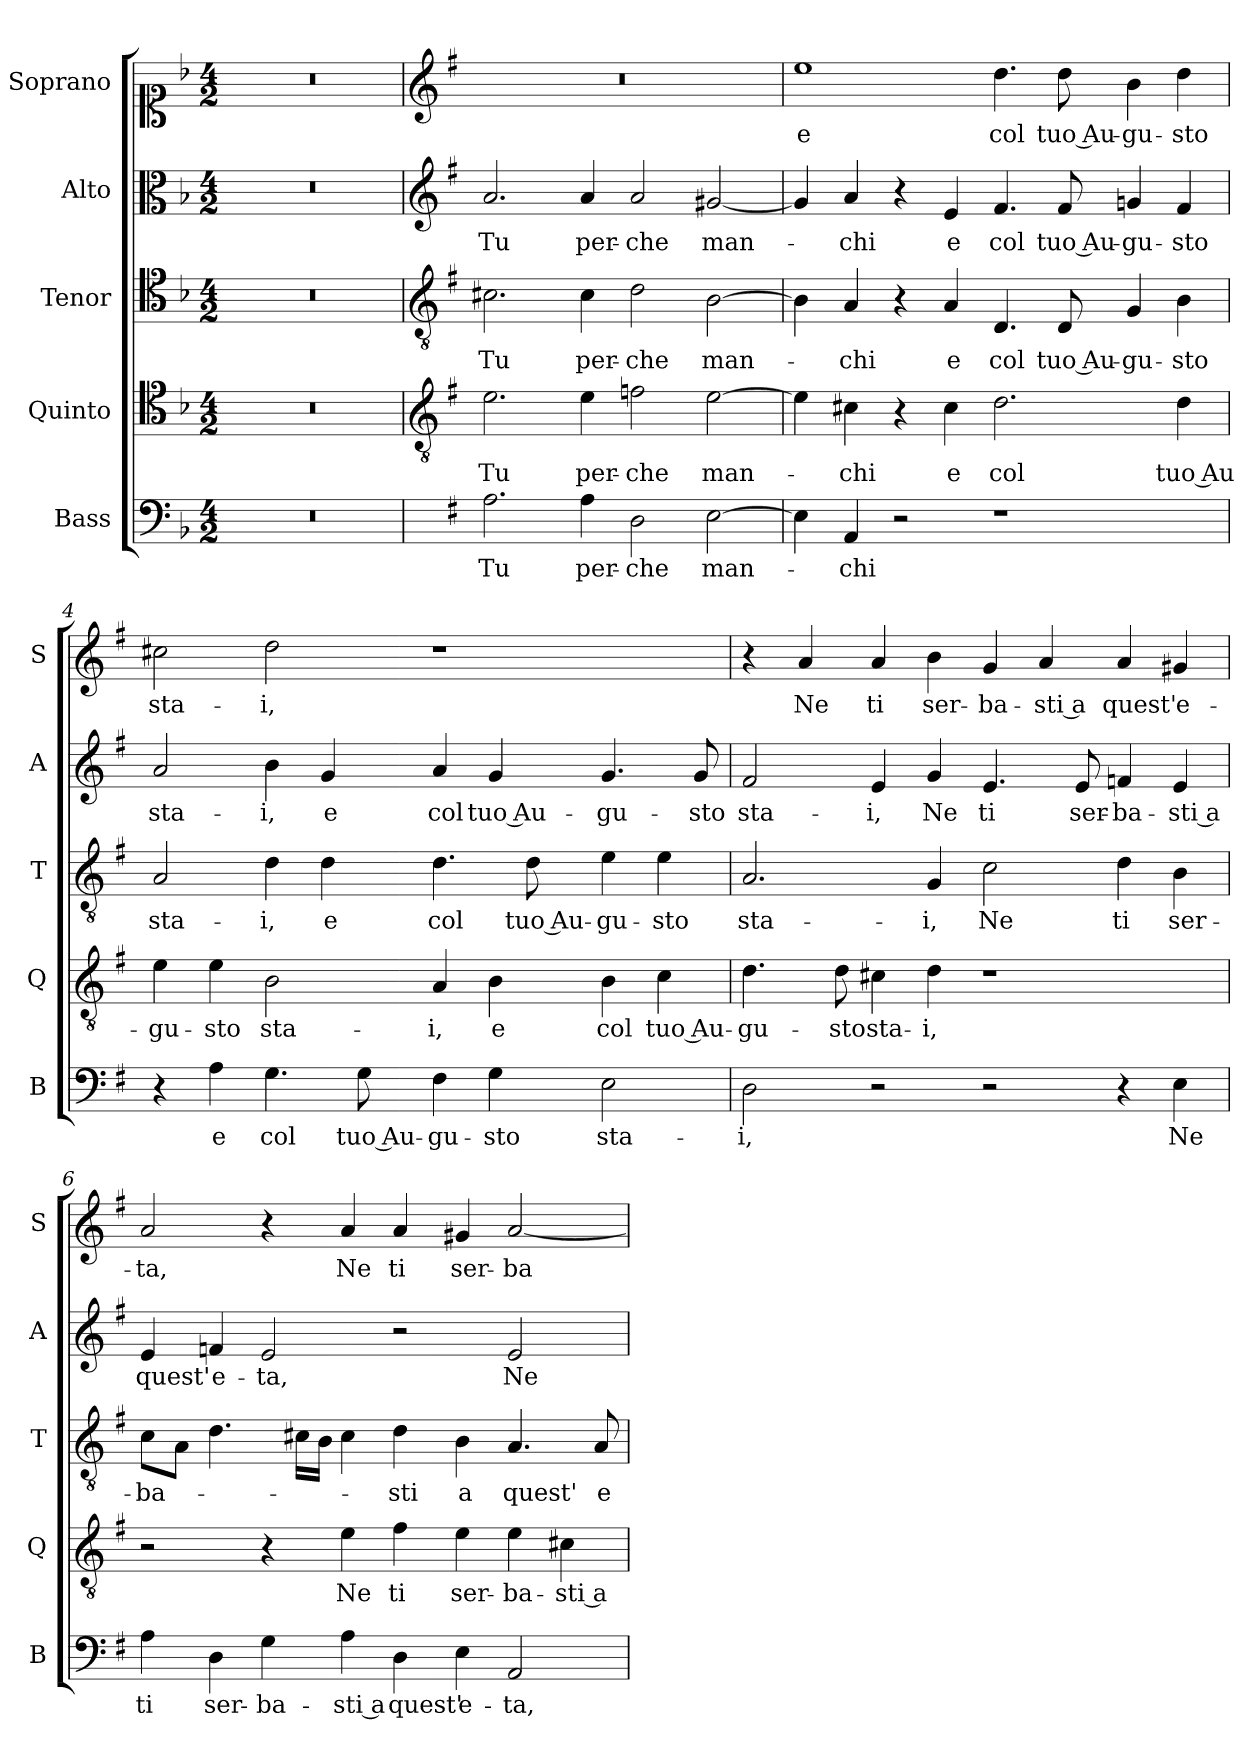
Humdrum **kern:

**kern	**text	**kern	**text	**kern	**text	**kern	**text	**kern	**text
*part5	*part5	*part4	*part4	*part3	*part3	*part2	*part2	*part1	*part1
*staff5	*staff5	*staff4	*staff4	*staff3	*staff3	*staff2	*staff2	*staff1	*staff1
*I"Bass	*	*I"Quinto	*	*I"Tenor	*	*I"Alto	*	*I"Soprano	*
*I'B	*	*I'Q	*	*I'T	*	*I'A	*	*I'S	*
*clefF4	*	*clefC4	*	*clefC4	*	*clefC3	*	*clefC1	*
*k[b-]	*	*k[b-]	*	*k[b-]	*	*k[b-]	*	*k[b-]	*
*F:	*	*F:	*	*F:	*	*F:	*	*F:	*
*M4/2	*	*M4/2	*	*M4/2	*	*M4/2	*	*M4/2	*
=1	=1	=1	=1	=1	=1	=1	=1	=1	=1
0r	.	0r	.	0r	.	0r	.	0r	.
=2	=2	=2	=2	=2	=2	=2	=2	=2	=2
*	*	*clefGv2	*	*clefGv2	*	*clefG2	*	*clefG2	*
*k[f#]	*	*k[f#]	*	*k[f#]	*	*k[f#]	*	*k[f#]	*
*G:	*	*G:	*	*G:	*	*G:	*	*G:	*
!	!LO:LY:b	!	!LO:LY:b	!	!LO:LY:b	!	!LO:LY:b	!	!
2.A\	Tu	2.e\	Tu	2.c#X\	Tu	2.a/	Tu	0r	.
!	!LO:LY:b	!	!LO:LY:b	!	!LO:LY:b	!	!LO:LY:b	!	!
4A\	per-	4e\	per-	4c#\	per-	4a/	per-	.	.
!	!LO:LY:b	!	!LO:LY:b	!	!LO:LY:b	!	!LO:LY:b	!	!
2D\	-che	2fn\	-che	2d\	-che	2a/	-che	.	.
!	!LO:LY:b	!	!LO:LY:b	!	!LO:LY:b	!	!LO:LY:b	!	!
[2E\	man-	[2e\	man-	[2B\	man-	[2g#X/	man-	.	.
=3	=3	=3	=3	=3	=3	=3	=3	=3	=3
!	!	!	!	!	!	!	!	!	!LO:LY:b
4E\]	.	4e\]	.	4B\]	.	4g#/]	.	1ee	e
!	!LO:LY:b	!	!LO:LY:b	!	!LO:LY:b	!	!LO:LY:b	!	!
4AA/	-chi	4c#X\	-chi	4A/	-chi	4a/	-chi	.	.
2r	.	4r	.	4r	.	4r	.	.	.
!	!	!	!LO:LY:b	!	!LO:LY:b	!	!LO:LY:b	!	!
.	.	4c#\	e	4A/	e	4e/	e	.	.
!	!	!	!LO:LY:b	!	!LO:LY:b	!	!LO:LY:b	!	!LO:LY:b
1r	.	2.d\	col	4.D/	col	4.f#/	col	4.dd\	col
!	!	!	!	!	!LO:LY:b	!	!LO:LY:b	!	!LO:LY:b
.	.	.	.	8D/	tuo Au-	8f#/	tuo Au-	8dd\	tuo Au-
!	!	!	!	!	!LO:LY:b	!	!LO:LY:b	!	!LO:LY:b
.	.	.	.	4G/	-gu-	4gn/	-gu-	4b\	-gu-
!	!	!	!LO:LY:b	!	!LO:LY:b	!	!LO:LY:b	!	!LO:LY:b
.	.	4d\	tuo Au-	4B\	-sto	4f#/	-sto	4dd\	-sto
!!LO:LB:g=z
=4	=4	=4	=4	=4	=4	=4	=4	=4	=4
!	!	!	!LO:LY:b	!	!LO:LY:b	!	!LO:LY:b	!	!LO:LY:b
4r	.	4e\	-gu-	2A/	sta-	2a/	sta-	2cc#X\	sta-
!	!LO:LY:b	!	!LO:LY:b	!	!	!	!	!	!
4A\	e	4e\	-sto	.	.	.	.	.	.
!	!LO:LY:b	!	!LO:LY:b	!	!LO:LY:b	!	!LO:LY:b	!	!LO:LY:b
4.G\	col	2B\	sta-	4d\	-i,	4b\	-i,	2dd\	-i,
!	!	!	!	!	!LO:LY:b	!	!LO:LY:b	!	!
.	.	.	.	4d\	e	4g/	e	.	.
!	!LO:LY:b	!	!	!	!	!	!	!	!
8G\	tuo Au-	.	.	.	.	.	.	.	.
!	!LO:LY:b	!	!LO:LY:b	!	!LO:LY:b	!	!LO:LY:b	!	!
4F#\	-gu-	4A/	-i,	4.d\	col	4a/	col	1r	.
!	!LO:LY:b	!	!LO:LY:b	!	!	!	!LO:LY:b	!	!
4G\	-sto	4B\	e	.	.	4g/	tuo Au-	.	.
!	!	!	!	!	!LO:LY:b	!	!	!	!
.	.	.	.	8d\	tuo Au-	.	.	.	.
!	!LO:LY:b	!	!LO:LY:b	!	!LO:LY:b	!	!LO:LY:b	!	!
2E\	sta-	4B\	col	4e\	-gu-	4.g/	-gu-	.	.
!	!	!	!LO:LY:b	!	!LO:LY:b	!	!	!	!
.	.	4c\	tuo Au-	4e\	-sto	.	.	.	.
!	!	!	!	!	!	!	!LO:LY:b	!	!
.	.	.	.	.	.	8g/	-sto	.	.
=5	=5	=5	=5	=5	=5	=5	=5	=5	=5
!	!LO:LY:b	!	!LO:LY:b	!	!LO:LY:b	!	!LO:LY:b	!	!
2D\	-i,	4.d\	-gu-	2.A/	sta-	2f#/	sta-	4r	.
!	!	!	!	!	!	!	!	!	!LO:LY:b
.	.	.	.	.	.	.	.	4a/	Ne
!	!	!	!LO:LY:b	!	!	!	!	!	!
.	.	8d\	-sto	.	.	.	.	.	.
!	!	!	!LO:LY:b	!	!	!	!LO:LY:b	!	!LO:LY:b
2r	.	4c#X\	sta-	.	.	4e/	-i,	4a/	ti
!	!	!	!LO:LY:b	!	!LO:LY:b	!	!LO:LY:b	!	!LO:LY:b
.	.	4d\	-i,	4G/	-i,	4g/	Ne	4b\	ser-
!	!	!	!	!	!LO:LY:b	!	!LO:LY:b	!	!LO:LY:b
2r	.	1r	.	2c\	Ne	4.e/	ti	4g/	-ba-
!	!	!	!	!	!	!	!	!	!LO:LY:b
.	.	.	.	.	.	.	.	4a/	-sti a
!	!	!	!	!	!	!	!LO:LY:b	!	!
.	.	.	.	.	.	8e/	ser-	.	.
!	!	!	!	!	!LO:LY:b	!	!LO:LY:b	!	!LO:LY:b
4r	.	.	.	4d\	ti	4fn/	-ba-	4a/	quest'
!	!LO:LY:b	!	!	!	!LO:LY:b	!	!LO:LY:b	!	!LO:LY:b
4E\	Ne	.	.	4B\	ser-	4e/	-sti a	4g#X/	e-
!!LO:LB:g=z
=6	=6	=6	=6	=6	=6	=6	=6	=6	=6
!	!LO:LY:b	!	!	!	!LO:LY:b	!	!LO:LY:b	!	!LO:LY:b
4A\	ti	2r	.	8c\L	-ba-	4e/	quest'	2a/	-ta,
.	.	.	.	8A\J	.	.	.	.	.
!	!LO:LY:b	!	!	!	!	!	!LO:LY:b	!	!
4D\	ser-	.	.	4.d\	.	4fn/	e-	.	.
!	!LO:LY:b	!	!	!	!	!	!LO:LY:b	!	!
4G\	-ba-	4r	.	.	.	2e/	-ta,	4r	.
.	.	.	.	16c#X\LL	.	.	.	.	.
.	.	.	.	16B\JJ	.	.	.	.	.
!	!LO:LY:b	!	!LO:LY:b	!	!	!	!	!	!LO:LY:b
4A\	-sti a	4e\	Ne	4c#\	.	.	.	4a/	Ne
!	!LO:LY:b	!	!LO:LY:b	!	!LO:LY:b	!	!	!	!LO:LY:b
4D\	quest'	4f#\	ti	4d\	-sti	2r	.	4a/	ti
!	!LO:LY:b	!	!LO:LY:b	!	!LO:LY:b	!	!	!	!LO:LY:b
4E\	e-	4e\	ser-	4B\	a	.	.	4g#X/	ser-
!	!LO:LY:b	!	!LO:LY:b	!	!LO:LY:b	!	!LO:LY:b	!	!LO:LY:b
2AA/	-ta,	4e\	-ba-	4.A/	quest'	2e/	Ne	[2a/	-ba-
!	!	!	!LO:LY:b	!	!	!	!	!	!
.	.	4c#X\	-sti a	.	.	.	.	.	.
!	!	!	!	!	!LO:LY:b	!	!	!	!
.	.	.	.	8A/	e-	.	.	.	.
=	=	=	=	=	=	=	=	=	=
*-	*-	*-	*-	*-	*-	*-	*-	*-	*-
